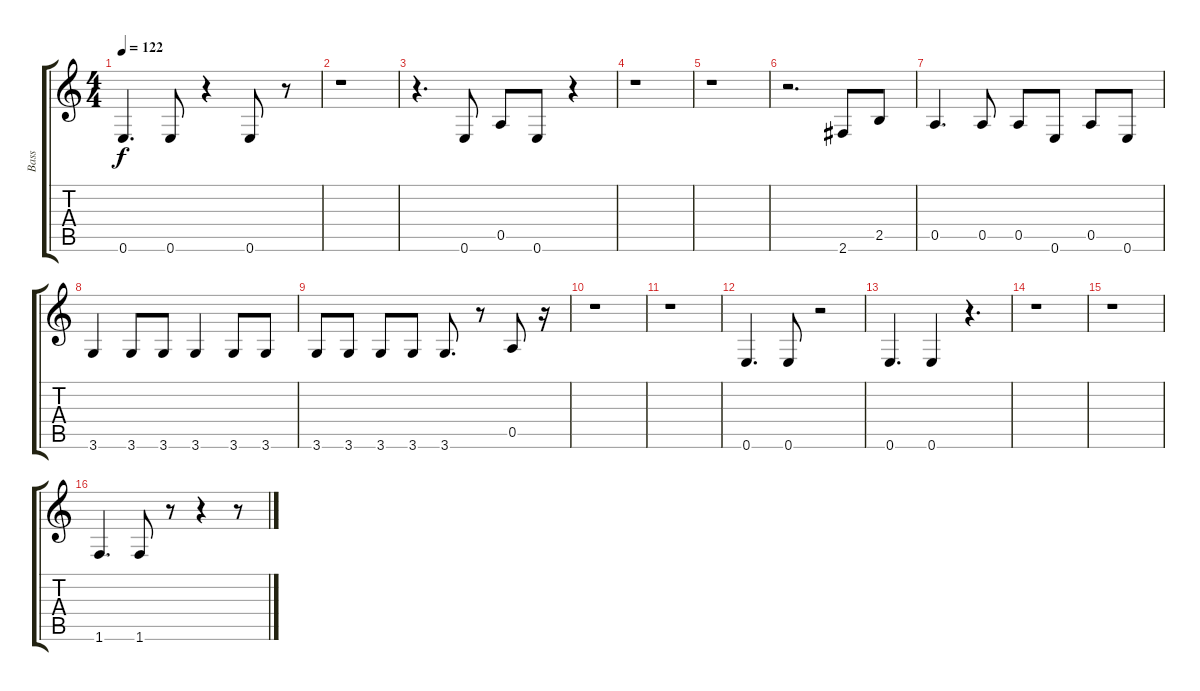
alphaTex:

\track ("Bass" "Bass") {instrument electricbasspick}
\staff {score tabs}
\tuning (E4 B3 G3 D3 A2 E2) {hide}
\ts (4 4)
\tempo 122
\clef g2
\ks c
0.6.4{d dy f} 0.6.8 r.4 0.6.8 r.8 |
r.1 |
r.4{d} 0.6.8 0.5.8 0.6.8 r.4 |
r.1 |
r.1 |
r.2{d} 2.6.8 2.5.8 |
0.5.4{d} 0.5.8 0.5.8 0.6.8 0.5.8 0.6.8 |
3.6.4 3.6.8 3.6.8 3.6.4 3.6.8 3.6.8 |
3.6.8 3.6.8 3.6.8 3.6.8 3.6.8{d} r.8 0.5.8 r.16 |
r.1 |
r.1 |
0.6.4{d} 0.6.8 r.2 |
0.6.4{d} 0.6.4 r.4{d} |
r.1 |
r.1 |
1.6.4{d} 1.6.8 r.8 r.4 r.8
